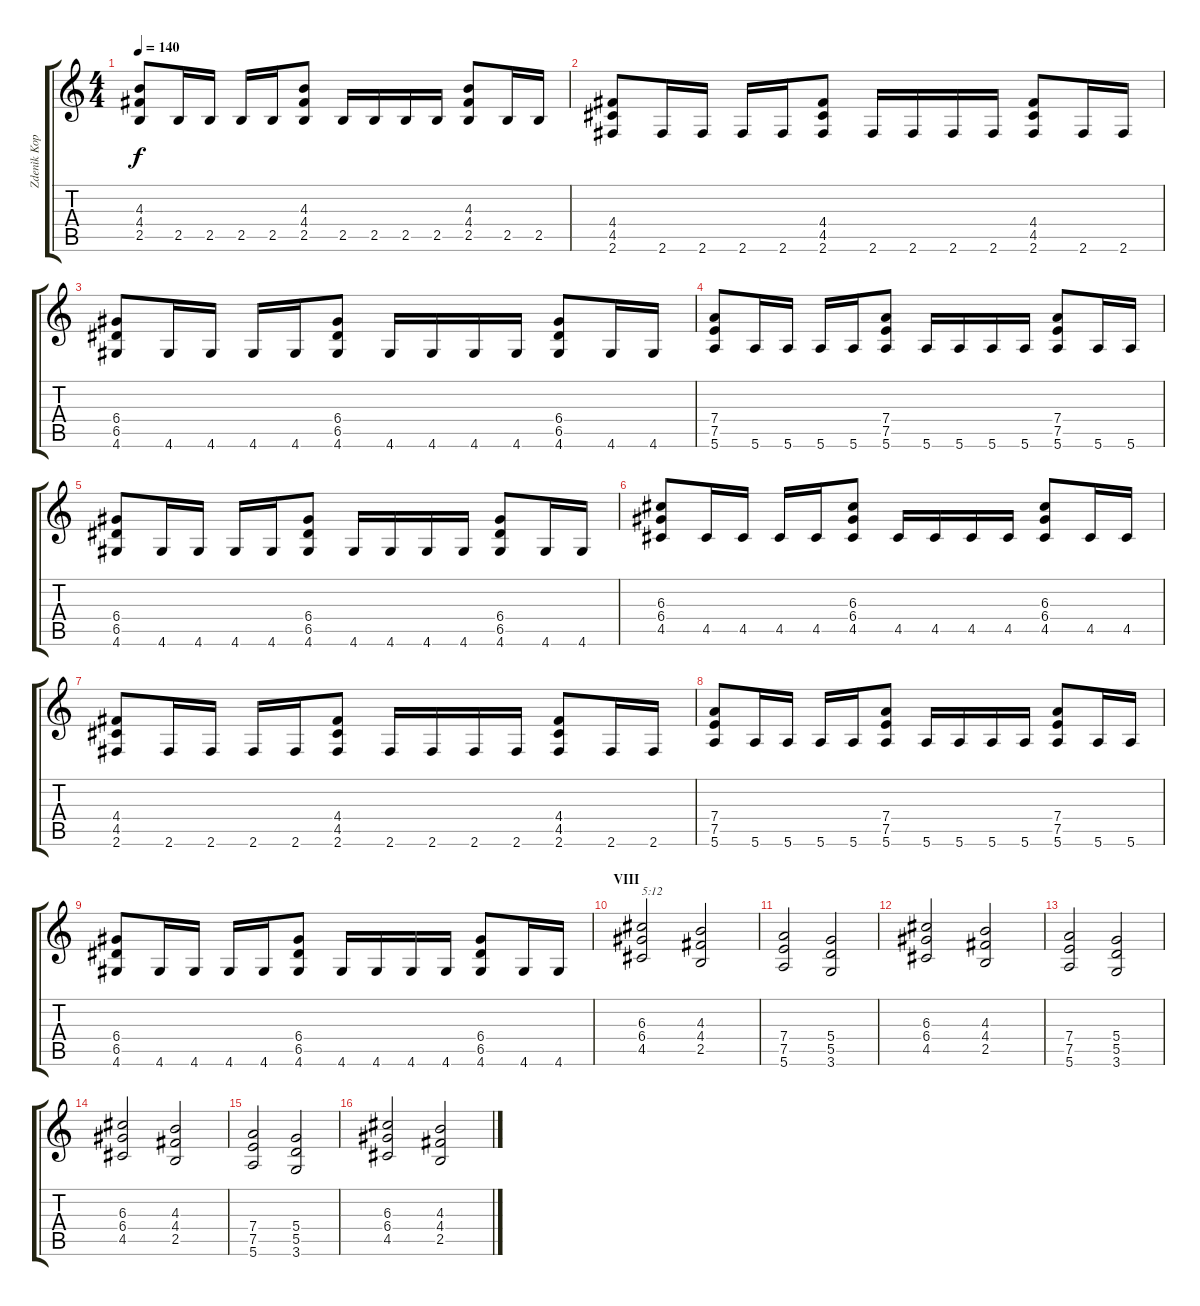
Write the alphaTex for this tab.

\track ("Zdenìk Kopeèek" "Zdenìk Kop") {instrument distortionguitar}
\staff {score tabs}
\tuning (E4 B3 G3 D3 A2 E2) {hide}
\ts (4 4)
\tempo 140
\clef g2
\ks c
(4.3 4.4 2.5).8{dy f} 2.5.16 2.5.16 2.5.16 2.5.16 (4.3 4.4 2.5).8 2.5.16 2.5.16 2.5.16 2.5.16 (4.3 4.4 2.5).8 2.5.16 2.5.16 |
(4.4 4.5 2.6).8 2.6.16 2.6.16 2.6.16 2.6.16 (4.4 4.5 2.6).8 2.6.16 2.6.16 2.6.16 2.6.16 (4.4 4.5 2.6).8 2.6.16 2.6.16 |
(6.4 6.5 4.6).8 4.6.16 4.6.16 4.6.16 4.6.16 (6.4 6.5 4.6).8 4.6.16 4.6.16 4.6.16 4.6.16 (6.4 6.5 4.6).8 4.6.16 4.6.16 |
(7.4 7.5 5.6).8 5.6.16 5.6.16 5.6.16 5.6.16 (7.4 7.5 5.6).8 5.6.16 5.6.16 5.6.16 5.6.16 (7.4 7.5 5.6).8 5.6.16 5.6.16 |
(6.4 6.5 4.6).8 4.6.16 4.6.16 4.6.16 4.6.16 (6.4 6.5 4.6).8 4.6.16 4.6.16 4.6.16 4.6.16 (6.4 6.5 4.6).8 4.6.16 4.6.16 |
(6.3 6.4 4.5).8 4.5.16 4.5.16 4.5.16 4.5.16 (6.3 6.4 4.5).8 4.5.16 4.5.16 4.5.16 4.5.16 (6.3 6.4 4.5).8 4.5.16 4.5.16 |
(4.4 4.5 2.6).8 2.6.16 2.6.16 2.6.16 2.6.16 (4.4 4.5 2.6).8 2.6.16 2.6.16 2.6.16 2.6.16 (4.4 4.5 2.6).8 2.6.16 2.6.16 |
(7.4 7.5 5.6).8 5.6.16 5.6.16 5.6.16 5.6.16 (7.4 7.5 5.6).8 5.6.16 5.6.16 5.6.16 5.6.16 (7.4 7.5 5.6).8 5.6.16 5.6.16 |
(6.4 6.5 4.6).8 4.6.16 4.6.16 4.6.16 4.6.16 (6.4 6.5 4.6).8 4.6.16 4.6.16 4.6.16 4.6.16 (6.4 6.5 4.6).8 4.6.16 4.6.16 |
\section ("" "VIII")
(6.3 6.4 4.5).2{txt "5:12"} (4.3 4.4 2.5).2 |
(7.4 7.5 5.6).2 (5.4 5.5 3.6).2 |
(6.3 6.4 4.5).2 (4.3 4.4 2.5).2 |
(7.4 7.5 5.6).2 (5.4 5.5 3.6).2 |
(6.3 6.4 4.5).2 (4.3 4.4 2.5).2 |
(7.4 7.5 5.6).2 (5.4 5.5 3.6).2 |
(6.3 6.4 4.5).2 (4.3 4.4 2.5).2
